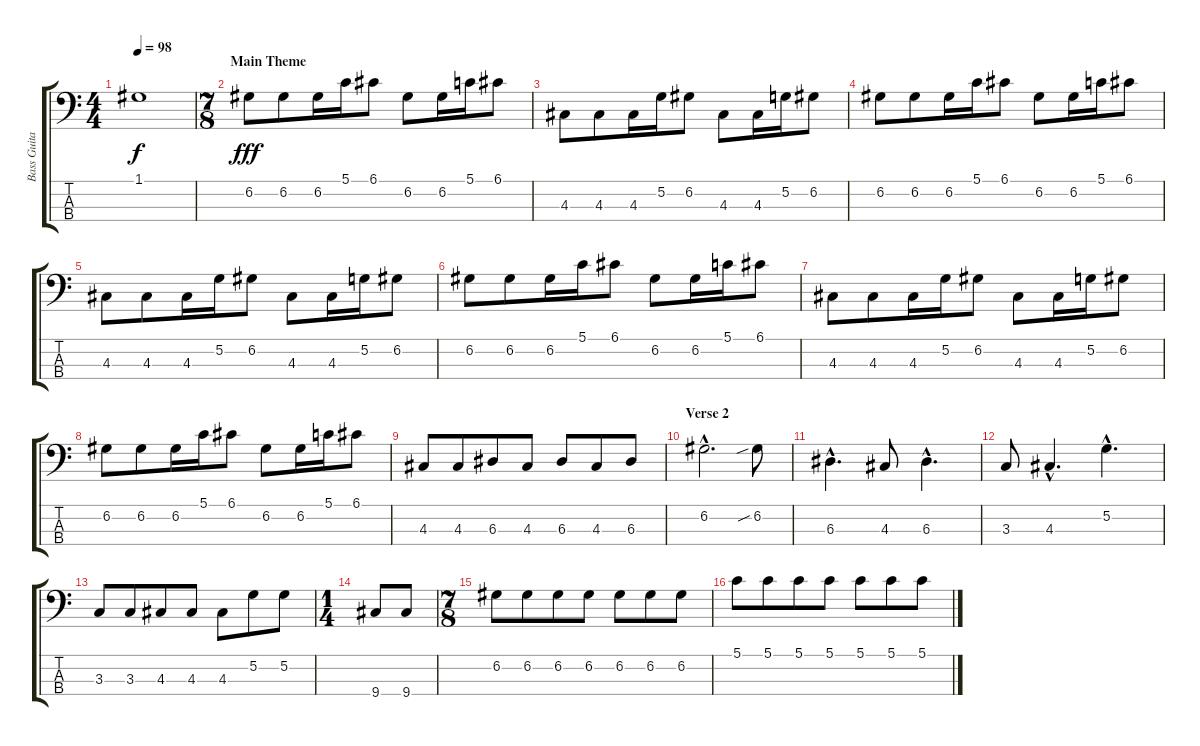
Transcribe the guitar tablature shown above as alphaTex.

\track ("Bass Guitar" "Bass Guita") {instrument electricbassfinger}
\staff {score tabs}
\tuning (G2 D2 A1 E1) {hide}
\ts (4 4)
\tempo 98
\clef f4
\ks c
1.1{t}.1{dy f} |
\ts (7 8)
\section ("" "Main Theme")
6.2.8{dy fff volume 12} 6.2.8 6.2.16 5.1.16 6.1.8 6.2.8 6.2.16 5.1.16 6.1.8 |
4.3.8 4.3.8 4.3.16 5.2.16 6.2.8 4.3.8 4.3.16 5.2.16 6.2.8 |
6.2.8 6.2.8 6.2.16 5.1.16 6.1.8 6.2.8 6.2.16 5.1.16 6.1.8 |
4.3.8 4.3.8 4.3.16 5.2.16 6.2.8 4.3.8 4.3.16 5.2.16 6.2.8 |
6.2.8 6.2.8 6.2.16 5.1.16 6.1.8 6.2.8 6.2.16 5.1.16 6.1.8 |
4.3.8 4.3.8 4.3.16 5.2.16 6.2.8 4.3.8 4.3.16 5.2.16 6.2.8 |
6.2.8 6.2.8 6.2.16 5.1.16 6.1.8 6.2.8 6.2.16 5.1.16 6.1.8 |
4.3.8 4.3.8 6.3.8 4.3.8 6.3.8 4.3.8 6.3.8 |
\section ("" "Verse 2")
6.2{hac}.2{d} 6.2{sib}.8 |
6.3{hac}.4{d} 4.3.8 6.3{hac}.4{d} |
3.3.8 4.3{hac}.4{d} 5.2{hac}.4{d} |
3.3.8 3.3.8 4.3.8 4.3.8 4.3.8 5.2.8 5.2.8 |
\ts (1 4)
9.4.8 9.4.8 |
\ts (7 8)
6.2.8 6.2.8 6.2.8 6.2.8 6.2.8 6.2.8 6.2.8 |
5.1.8 5.1.8 5.1.8 5.1.8 5.1.8 5.1.8 5.1.8
